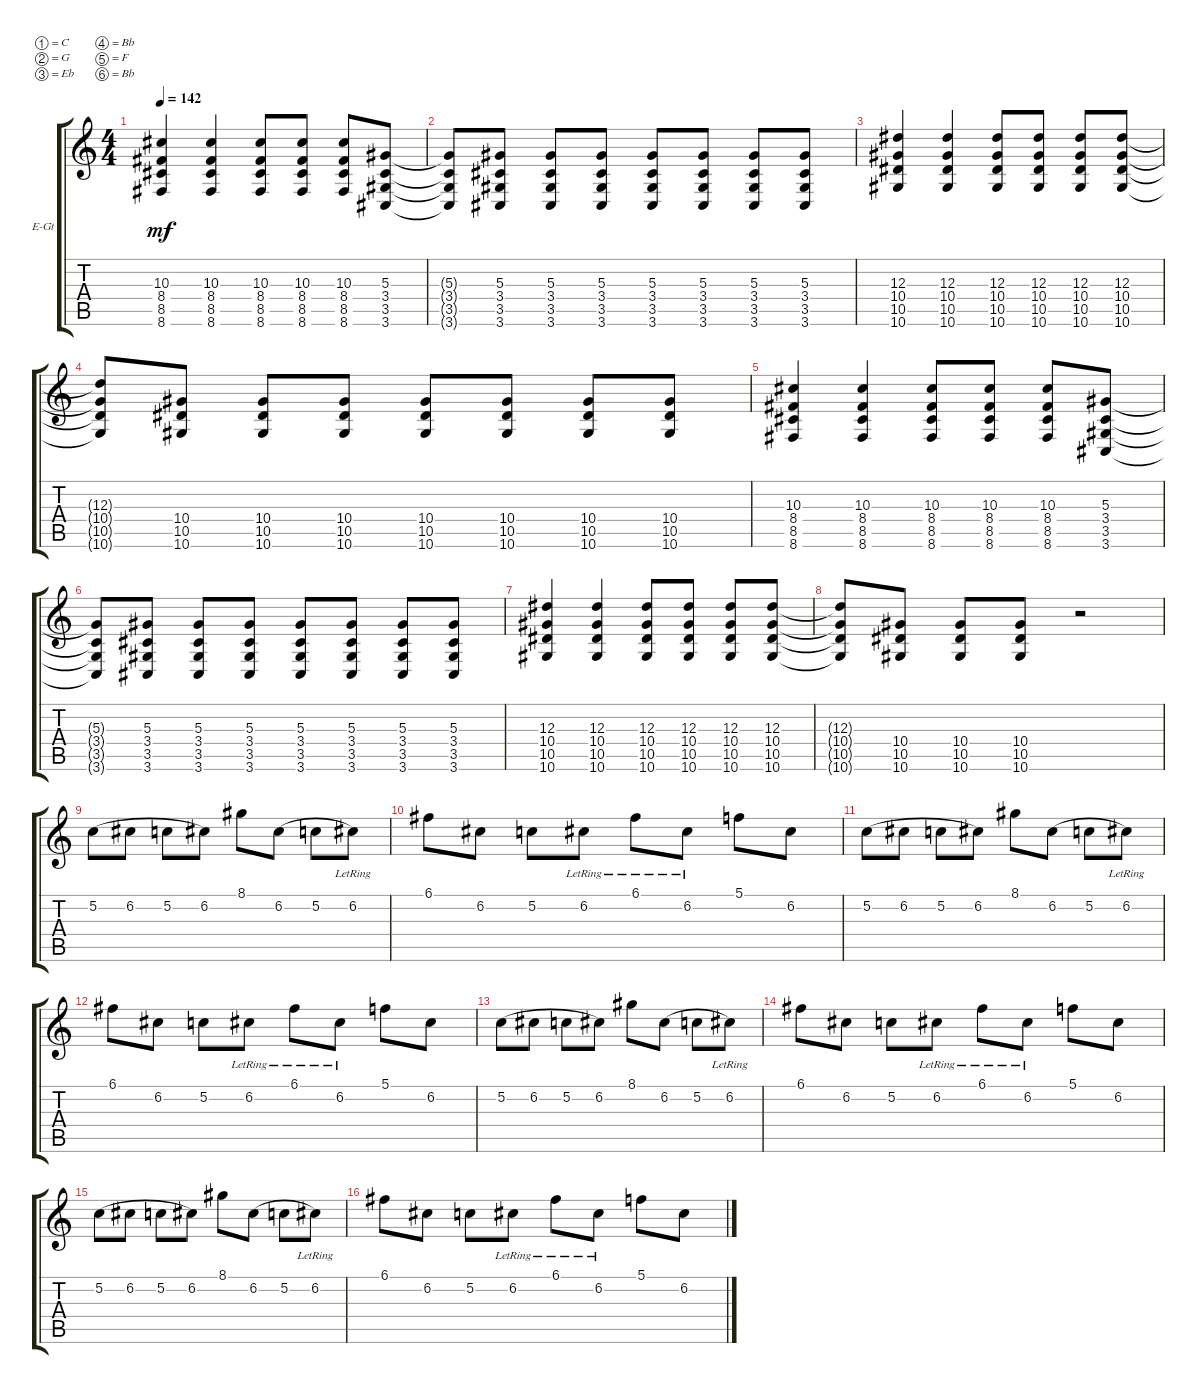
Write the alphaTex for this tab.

\defaultSystemsLayout 4
\bracketExtendMode groupsimilarinstruments
\firstSystemTrackNameOrientation horizontal
\otherSystemsTrackNameOrientation horizontal
\track ("Guitar 2" "E-Gt") {instrument distortionguitar}
\staff {score tabs}
\tuning (C4 G3 Eb3 Bb2 F2 Bb1)
\ts (4 4)
\tempo 142
\clef g2
\scale
0.333333
\ks c
(8.4 8.5 8.6 10.3).4{dy mf} (8.6 8.5 8.4 10.3).4 (8.4 8.5 8.6 10.3).8 (8.6 8.5 8.4 10.3).8 (8.4 8.5 8.6 10.3).8 (3.6 3.5 3.4 5.3).8 |
\scale
0.333333 (3.4{t} 3.5{t} 3.6{t} 5.3{t}).8 (3.4 3.5 3.6 5.3).8 (3.6 3.5 3.4 5.3).8 (3.6 3.5 3.4 5.3).8 (3.6 3.5 3.4 5.3).8 (3.6 3.5 3.4 5.3).8 (3.6 3.5 3.4 5.3).8 (3.6 3.5 3.4 5.3).8 |
\scale
0.333333 (10.4 10.5 10.6 12.3).4 (10.6 10.5 10.4 12.3).4 (10.4 10.5 10.6 12.3).8 (10.4 10.5 10.6 12.3).8 (10.4 10.5 10.6 12.3).8 (10.4 10.5 10.6 12.3).8 |
\scale
0.333333 (10.5{t} 10.6{t} 10.4{t} 12.3{t}).8 (10.4 10.5 10.6).8 (10.4 10.5 10.6).8 (10.4 10.5 10.6).8 (10.4 10.5 10.6).8 (10.4 10.5 10.6).8 (10.4 10.5 10.6).8 (10.4 10.5 10.6).8 |
(8.4 8.5 8.6 10.3).4 (8.6 8.5 8.4 10.3).4 (8.4 8.5 8.6 10.3).8 (8.6 8.5 8.4 10.3).8 (8.4 8.5 8.6 10.3).8 (3.6 3.5 3.4 5.3).8 |
(3.4{t} 3.5{t} 3.6{t} 5.3{t}).8 (3.4 3.5 3.6 5.3).8 (3.6 3.5 3.4 5.3).8 (3.6 3.5 3.4 5.3).8 (3.6 3.5 3.4 5.3).8 (3.6 3.5 3.4 5.3).8 (3.6 3.5 3.4 5.3).8 (3.6 3.5 3.4 5.3).8 |
(10.4 10.5 10.6 12.3).4 (10.6 10.5 10.4 12.3).4 (10.4 10.5 10.6 12.3).8 (10.4 10.5 10.6 12.3).8 (10.4 10.5 10.6 12.3).8 (10.4 10.5 10.6 12.3).8 |
(10.5{t} 10.6{t} 10.4{t} 12.3{t}).8 (10.4 10.5 10.6).8 (10.4 10.5 10.6).8 (10.4 10.5 10.6).8 r.2 |
5.2.8{legatoorigin} 6.2.8{legatoorigin} 5.2.8{legatoorigin} 6.2.8 8.1.8 6.2.8{legatoorigin} 5.2.8{legatoorigin} 6.2{lr}.8 |
6.1.8 6.2.8 5.2.8 6.2{lr}.8 6.1{lr}.8 6.2{lr}.8 5.1.8 6.2.8 |
5.2.8{legatoorigin} 6.2.8{legatoorigin} 5.2.8{legatoorigin} 6.2.8 8.1.8 6.2.8{legatoorigin} 5.2.8{legatoorigin} 6.2{lr}.8 |
6.1.8 6.2.8 5.2.8 6.2{lr}.8 6.1{lr}.8 6.2{lr}.8 5.1.8 6.2.8 |
5.2.8{legatoorigin} 6.2.8{legatoorigin} 5.2.8{legatoorigin} 6.2.8 8.1.8 6.2.8{legatoorigin} 5.2.8{legatoorigin} 6.2{lr}.8 |
6.1.8 6.2.8 5.2.8 6.2{lr}.8 6.1{lr}.8 6.2{lr}.8 5.1.8 6.2.8 |
5.2.8{legatoorigin} 6.2.8{legatoorigin} 5.2.8{legatoorigin} 6.2.8 8.1.8 6.2.8{legatoorigin} 5.2.8{legatoorigin} 6.2{lr}.8 |
6.1.8 6.2.8 5.2.8 6.2{lr}.8 6.1{lr}.8 6.2{lr}.8 5.1.8 6.2.8
